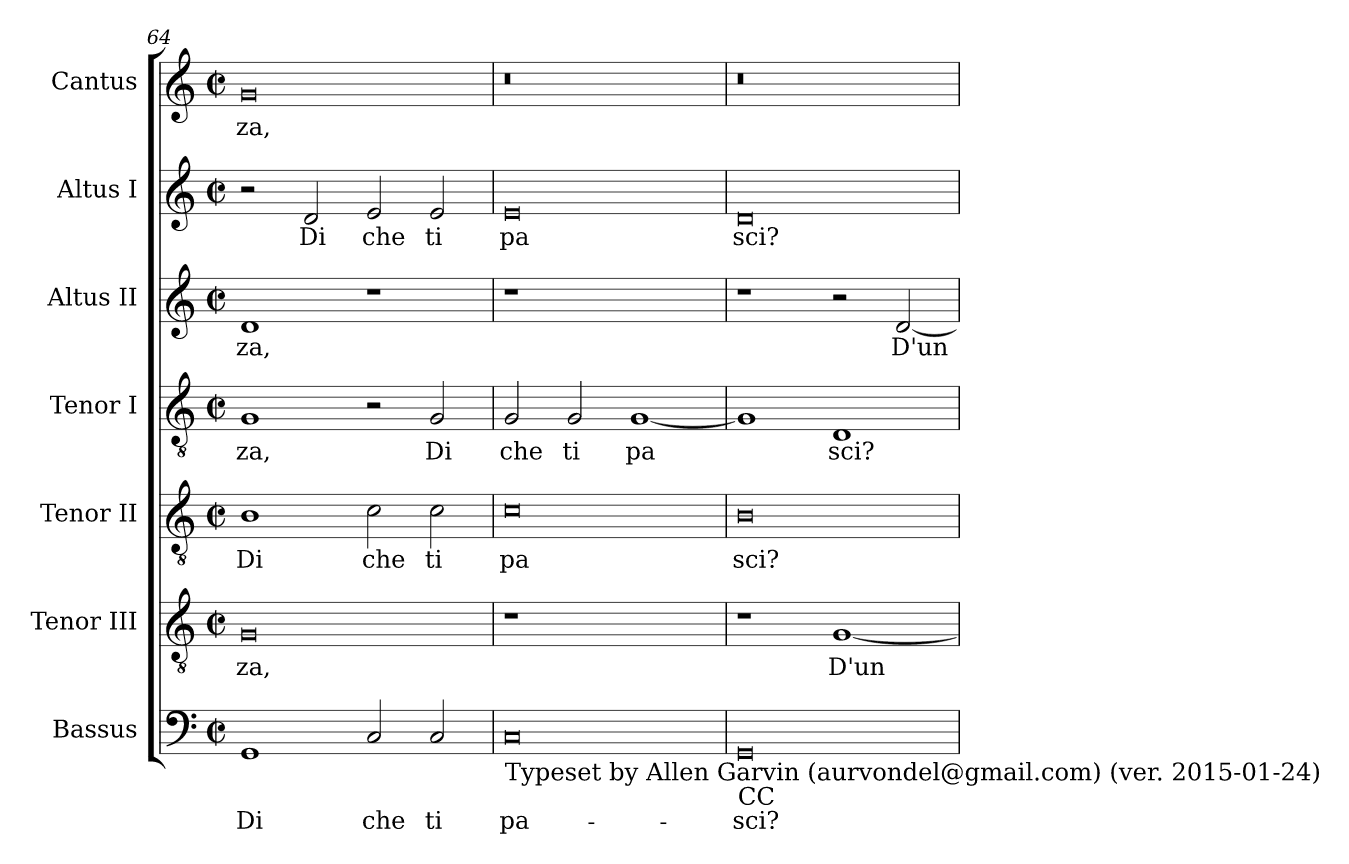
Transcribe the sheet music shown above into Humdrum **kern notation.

**kern	**text	**kern	**text	**kern	**text	**kern	**text	**kern	**text	**kern	**text	**kern	**text
*part7	*part7	*part6	*part6	*part5	*part5	*part4	*part4	*part3	*part3	*part2	*part2	*part1	*part1
*staff7	*staff7	*staff6	*staff6	*staff5	*staff5	*staff4	*staff4	*staff3	*staff3	*staff2	*staff2	*staff1	*staff1
*I"Bassus	*	*I"Tenor III	*	*I"Tenor II	*	*I"Tenor I	*	*I"Altus II	*	*I"Altus I	*	*I"Cantus	*
*clefF4	*	*clefGv2	*	*clefGv2	*	*clefGv2	*	*clefG2	*	*clefG2	*	*clefG2	*
*k[]	*	*k[]	*	*k[]	*	*k[]	*	*k[]	*	*k[]	*	*k[]	*
*C:	*	*C:	*	*C:	*	*C:	*	*C:	*	*C:	*	*C:	*
*M2/2	*	*M2/2	*	*M2/2	*	*M2/2	*	*M2/2	*	*M2/2	*	*M2/2	*
*met(c|)	*	*met(c|)	*	*met(c|)	*	*met(c|)	*	*met(c|)	*	*met(c|)	*	*met(c|)	*
=64	=64	=64	=64	=64	=64	=64	=64	=64	=64	=64	=64	=64	=64
!	!LO:LY:b:cj	!	!LO:LY:b:cj	!	!LO:LY:b:cj	!	!LO:LY:b:cj	!	!LO:LY:b:cj	!	!	!	!LO:LY:b:cj
1GG	Di	0G	za,	1B	Di	1G	-za,	1d	za,	2r	.	0g	za,
!	!	!	!	!	!	!	!	!	!	!	!LO:LY:b:cj	!	!
.	.	.	.	.	.	.	.	.	.	2d/	Di	.	.
!	!LO:LY:b:cj	!	!	!	!LO:LY:b:cj	!	!	!	!	!	!LO:LY:b:cj	!	!
2C/	che	.	.	2c\	che	2r	.	1r	.	2e/	che	.	.
!	!LO:LY:b:cj	!	!	!	!LO:LY:b:cj	!	!LO:LY:b:cj	!	!	!	!LO:LY:b:cj	!	!
2C/	ti	.	.	2c\	ti	2G/	Di	.	.	2e/	ti	.	.
=65	=65	=65	=65	=65	=65	=65	=65	=65	=65	=65	=65	=65	=65
!LO:TX:b:t=Typeset by Allen Garvin (aurvondel@gmail.com) (ver. 2015-01-24)	!	!	!	!	!	!	!	!	!	!	!	!	!
!	!LO:LY:b:cj	!	!	!	!LO:LY:b:cj	!	!LO:LY:b:cj	!	!	!	!LO:LY:b:cj	!	!
0C	pa-	1r	.	0c	pa	2G/	che	1r	.	0e	pa	0r	.
!	!	!	!	!	!	!	!LO:LY:b:cj	!	!	!	!	!	!
.	.	.	.	.	.	2G/	ti	.	.	.	.	.	.
!	!	!	!	!	!	!	!LO:LY:b:cj	!	!	!	!	!	!
.	.	1ryy	.	.	.	[<1G	pa-	1ryy	.	.	.	.	.
=66	=66	=66	=66	=66	=66	=66	=66	=66	=66	=66	=66	=66	=66
!LO:TX:b:t=CC	!	!	!	!	!	!	!	!	!	!	!	!	!
!	!LO:LY:b:cj	!	!	!	!LO:LY:b:cj	!	!LO:LY:b:cj	!	!	!	!LO:LY:b:cj	!	!
0GG	-sci?	1r	.	0B	sci?	1G]	--	1r	.	0d	sci?	0r	.
!	!	!	!LO:LY:b:cj	!	!	!	!LO:LY:b:cj	!	!	!	!	!	!
.	.	[<1G	D'un	.	.	1D	-sci?	2r	.	.	.	.	.
!	!	!	!	!	!	!	!	!	!LO:LY:b:cj	!	!	!	!
.	.	.	.	.	.	.	.	[<2d/	D'un	.	.	.	.
=	=	=	=	=	=	=	=	=	=	=	=	=	=
*-	*-	*-	*-	*-	*-	*-	*-	*-	*-	*-	*-	*-	*-
